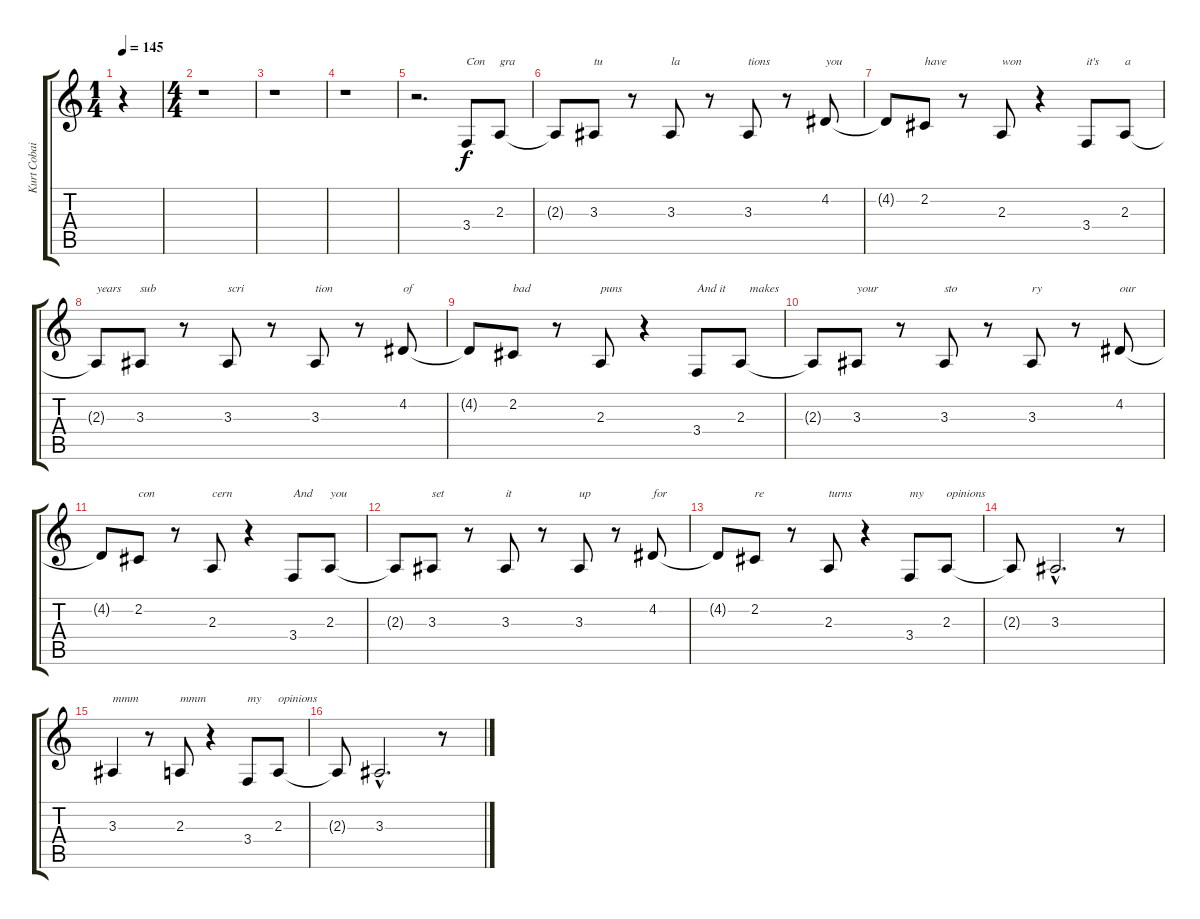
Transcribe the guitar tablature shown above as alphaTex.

\track ("Kurt Cobain Vocals" "Kurt Cobai") {instrument altosax}
\staff {score tabs}
\tuning (E4 B3 G3 D3 A2 E2) {hide}
\ts (1 4)
\tempo 145
\clef g2
\ks c
r.4{dy f instrument altosax} |
\ts (4 4)
r.1 |
r.1 |
r.1 |
r.2{d} 3.4.8{txt "Con"} 2.3.8{txt "gra"} |
2.3{t}.8 3.3.8{txt "tu"} r.8 3.3.8{txt "la"} r.8 3.3.8{txt "tions"} r.8 4.2.8{txt "you"} |
4.2{t}.8 2.2.8{txt "have"} r.8 2.3.8{txt "won"} r.4 3.4.8{txt "it's"} 2.3.8{txt "a"} |
2.3{t}.8{txt "years"} 3.3.8{txt "sub"} r.8 3.3.8{txt "scri"} r.8 3.3.8{txt "tion"} r.8 4.2.8{txt "of"} |
4.2{t}.8 2.2.8{txt "bad"} r.8 2.3.8{txt "puns"} r.4 3.4.8{txt "And it"} 2.3.8{txt "   makes"} |
2.3{t}.8 3.3.8{txt "your"} r.8 3.3.8{txt "sto"} r.8 3.3.8{txt "ry"} r.8 4.2.8{txt "our"} |
4.2{t}.8 2.2.8{txt "con"} r.8 2.3.8{txt "cern"} r.4 3.4.8{txt "And"} 2.3.8{txt "you"} |
2.3{t}.8 3.3.8{txt "set"} r.8 3.3.8{txt "it"} r.8 3.3.8{txt "up"} r.8 4.2.8{txt "for"} |
4.2{t}.8 2.2.8{txt "re"} r.8 2.3.8{txt "turns"} r.4 3.4.8{txt "my"} 2.3.8{txt "opinions"} |
2.3{t}.8 3.3{hac}.2{d} r.8 |
3.3.4{txt "mmm"} r.8 2.3.8{txt "mmm"} r.4 3.4.8{txt "my"} 2.3.8{txt "opinions"} |
2.3{t}.8 3.3{hac}.2{d} r.8
